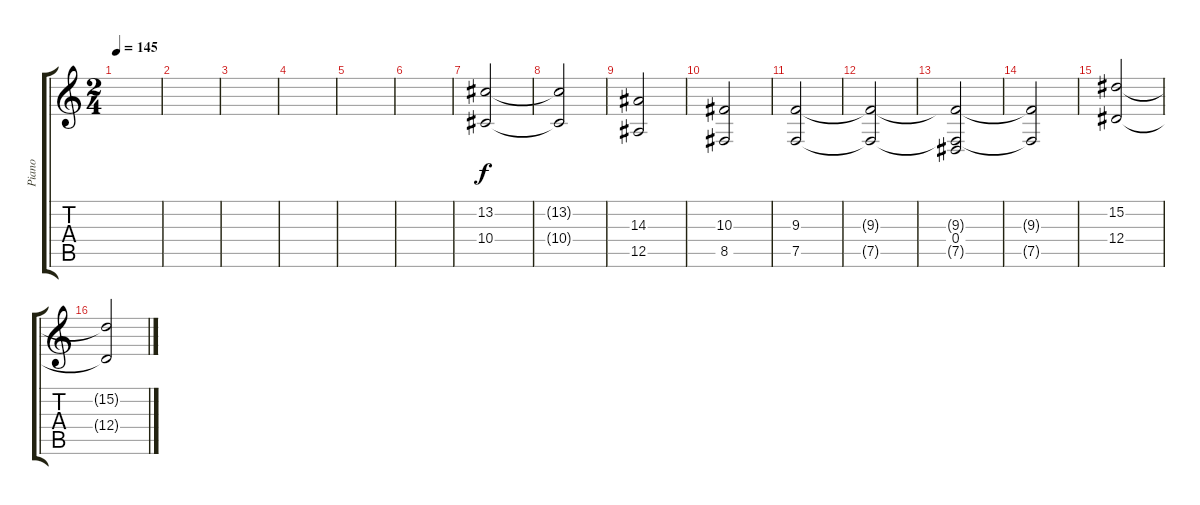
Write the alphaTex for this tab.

\track ("Piano" "Piano") {instrument electricgrandpiano}
\staff {score tabs}
\tuning (F4 C4 Ab3 Eb3 Bb2 Eb2) {hide}
\ts (2 4)
\tempo 145
\clef g2
\ks c
|
|
|
|
|
|
(13.2 10.4).2 |
(13.2{t} 10.4{t}).2 |
(14.3 12.5).2 |
(10.3 8.5).2 |
(9.3 7.5).2 |
(9.3{t} 7.5{t}).2 |
(9.3{t} 0.4 7.5{t}).2 |
(9.3{t} 7.5{t}).2 |
(15.2 12.4).2 |
(15.2{t} 12.4{t}).2
